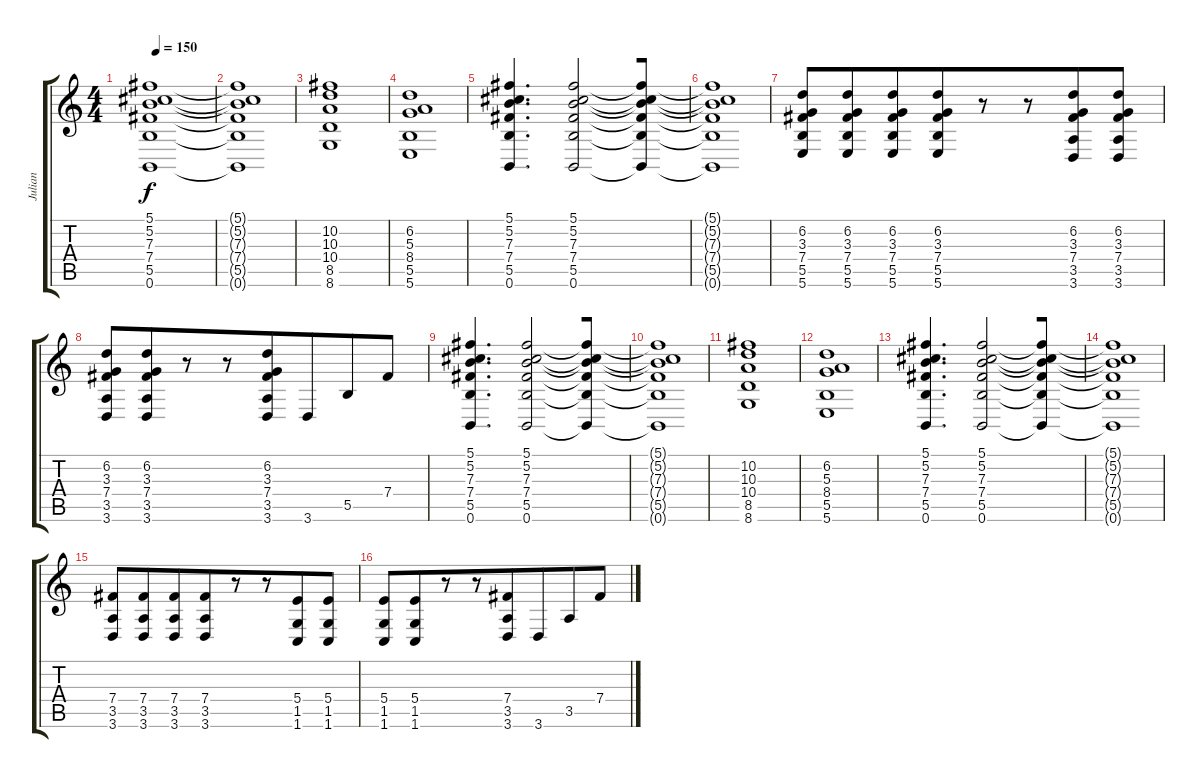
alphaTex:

\track ("Julian" "Julian") {instrument overdrivenguitar}
\staff {score tabs}
\tuning (Db4 Ab3 E3 B2 Gb2 B1) {hide}
\ts (4 4)
\tempo 150
\clef g2
\ks c
(5.1 5.2 7.3 7.4 5.5 0.6).1{dy f} |
(5.1{t} 5.2{t} 7.3{t} 7.4{t} 5.5{t} 0.6{t}).1 |
(10.2 10.3 10.4 8.5 8.6).1 |
(6.2 5.3 8.4 5.5 5.6).1 |
(5.1 5.2 7.3 7.4 5.5 0.6).4{d beam merge} (5.1 5.2 7.3 7.4 5.5 0.6).2{beam merge} (5.1{t} 5.2{t} 7.3{t} 7.4{t} 5.5{t} 0.6{t}).8 |
(5.1{t} 5.2{t} 7.3{t} 7.4{t} 5.5{t} 0.6{t}).1 |
(6.2 3.3 7.4 5.5 5.6).8{beam merge} (6.2 3.3 7.4 5.5 5.6).8{beam merge} (6.2 3.3 7.4 5.5 5.6).8{beam merge} (6.2 3.3 7.4 5.5 5.6).8{beam merge} r.8 r.8{beam merge} (6.2 3.3 7.4 3.5 3.6).8{beam merge} (6.2 3.3 7.4 3.5 3.6).8 |
(6.2 3.3 7.4 3.5 3.6).8{beam merge} (6.2 3.3 7.4 3.5 3.6).8{beam merge} r.8{beam merge} r.8{beam merge} (6.2 3.3 7.4 3.5 3.6).8 3.6.8{beam merge} 5.5.8 7.4.8 |
(5.1 5.2 7.3 7.4 5.5 0.6).4{d beam merge} (5.1 5.2 7.3 7.4 5.5 0.6).2{beam merge} (5.1{t} 5.2{t} 7.3{t} 7.4{t} 5.5{t} 0.6{t}).8 |
(5.1{t} 5.2{t} 7.3{t} 7.4{t} 5.5{t} 0.6{t}).1 |
(10.2 10.3 10.4 8.5 8.6).1 |
(6.2 5.3 8.4 5.5 5.6).1 |
(5.1 5.2 7.3 7.4 5.5 0.6).4{d beam merge} (5.1 5.2 7.3 7.4 5.5 0.6).2{beam merge} (5.1{t} 5.2{t} 7.3{t} 7.4{t} 5.5{t} 0.6{t}).8 |
(5.1{t} 5.2{t} 7.3{t} 7.4{t} 5.5{t} 0.6{t}).1 |
(7.4 3.5 3.6).8{beam merge} (7.4 3.5 3.6).8{beam merge} (7.4 3.5 3.6).8{beam merge} (7.4 3.5 3.6).8{beam merge} r.8 r.8{beam merge} (5.4 1.5 1.6).8{beam merge} (5.4 1.5 1.6).8 |
(5.4 1.5 1.6).8{beam merge} (5.4 1.5 1.6).8{beam merge} r.8{beam merge} r.8{beam merge} (7.4 3.5 3.6).8 3.6.8{beam merge} 3.5.8 7.4.8
